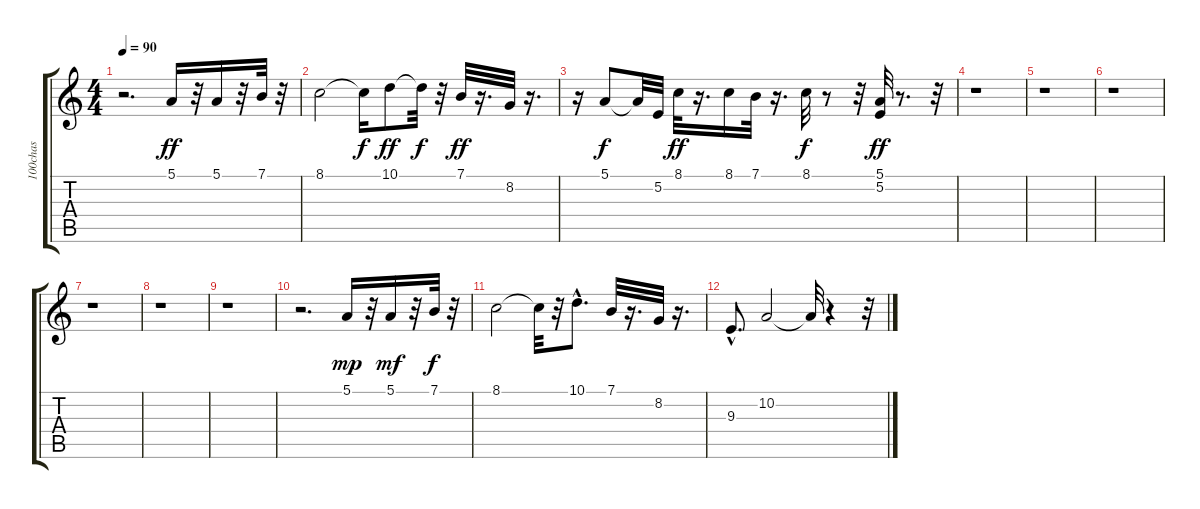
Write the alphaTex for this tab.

\track ("100chas" "100chas") {instrument electricpiano2}
\staff {score tabs}
\tuning (E4 B3 G3 D3 A2 E2) {hide}
\ts (4 4)
\tempo 90
\clef g2
\ks c
r.2{d dy f} 5.1.16{dy ff} r.32 5.1.16 r.32 7.1.32 r.32 |
8.1.2 8.1{t}.16{dy f} 10.1.8{dy ff} 10.1{t}.32{dy f} r.32 7.1.32{dy ff} r.16{d} 8.2.32 r.16{d} |
r.16 5.1.8{dy f} 5.1{t}.32 5.2.32 8.1.32{dy ff} r.16{d} 8.1.16 7.1.32 r.16{d} 8.1.32{dy f} r.8 r.32 (5.1 5.2).32{dy ff} r.8{d} r.32 |
r.1 |
r.1 |
r.1 |
r.1 |
r.1 |
r.1 |
r.2{d} 5.1.16{dy mp} r.32 5.1.16{dy mf} r.32 7.1.32{dy f} r.32 |
8.1.2 8.1{t}.32 r.32 10.1{hac}.8{d} 7.1.32 r.16{d} 8.2.32 r.16{d} |
9.3{hac}.8{d} 10.2.2 10.2{t}.32 r.4 r.32
